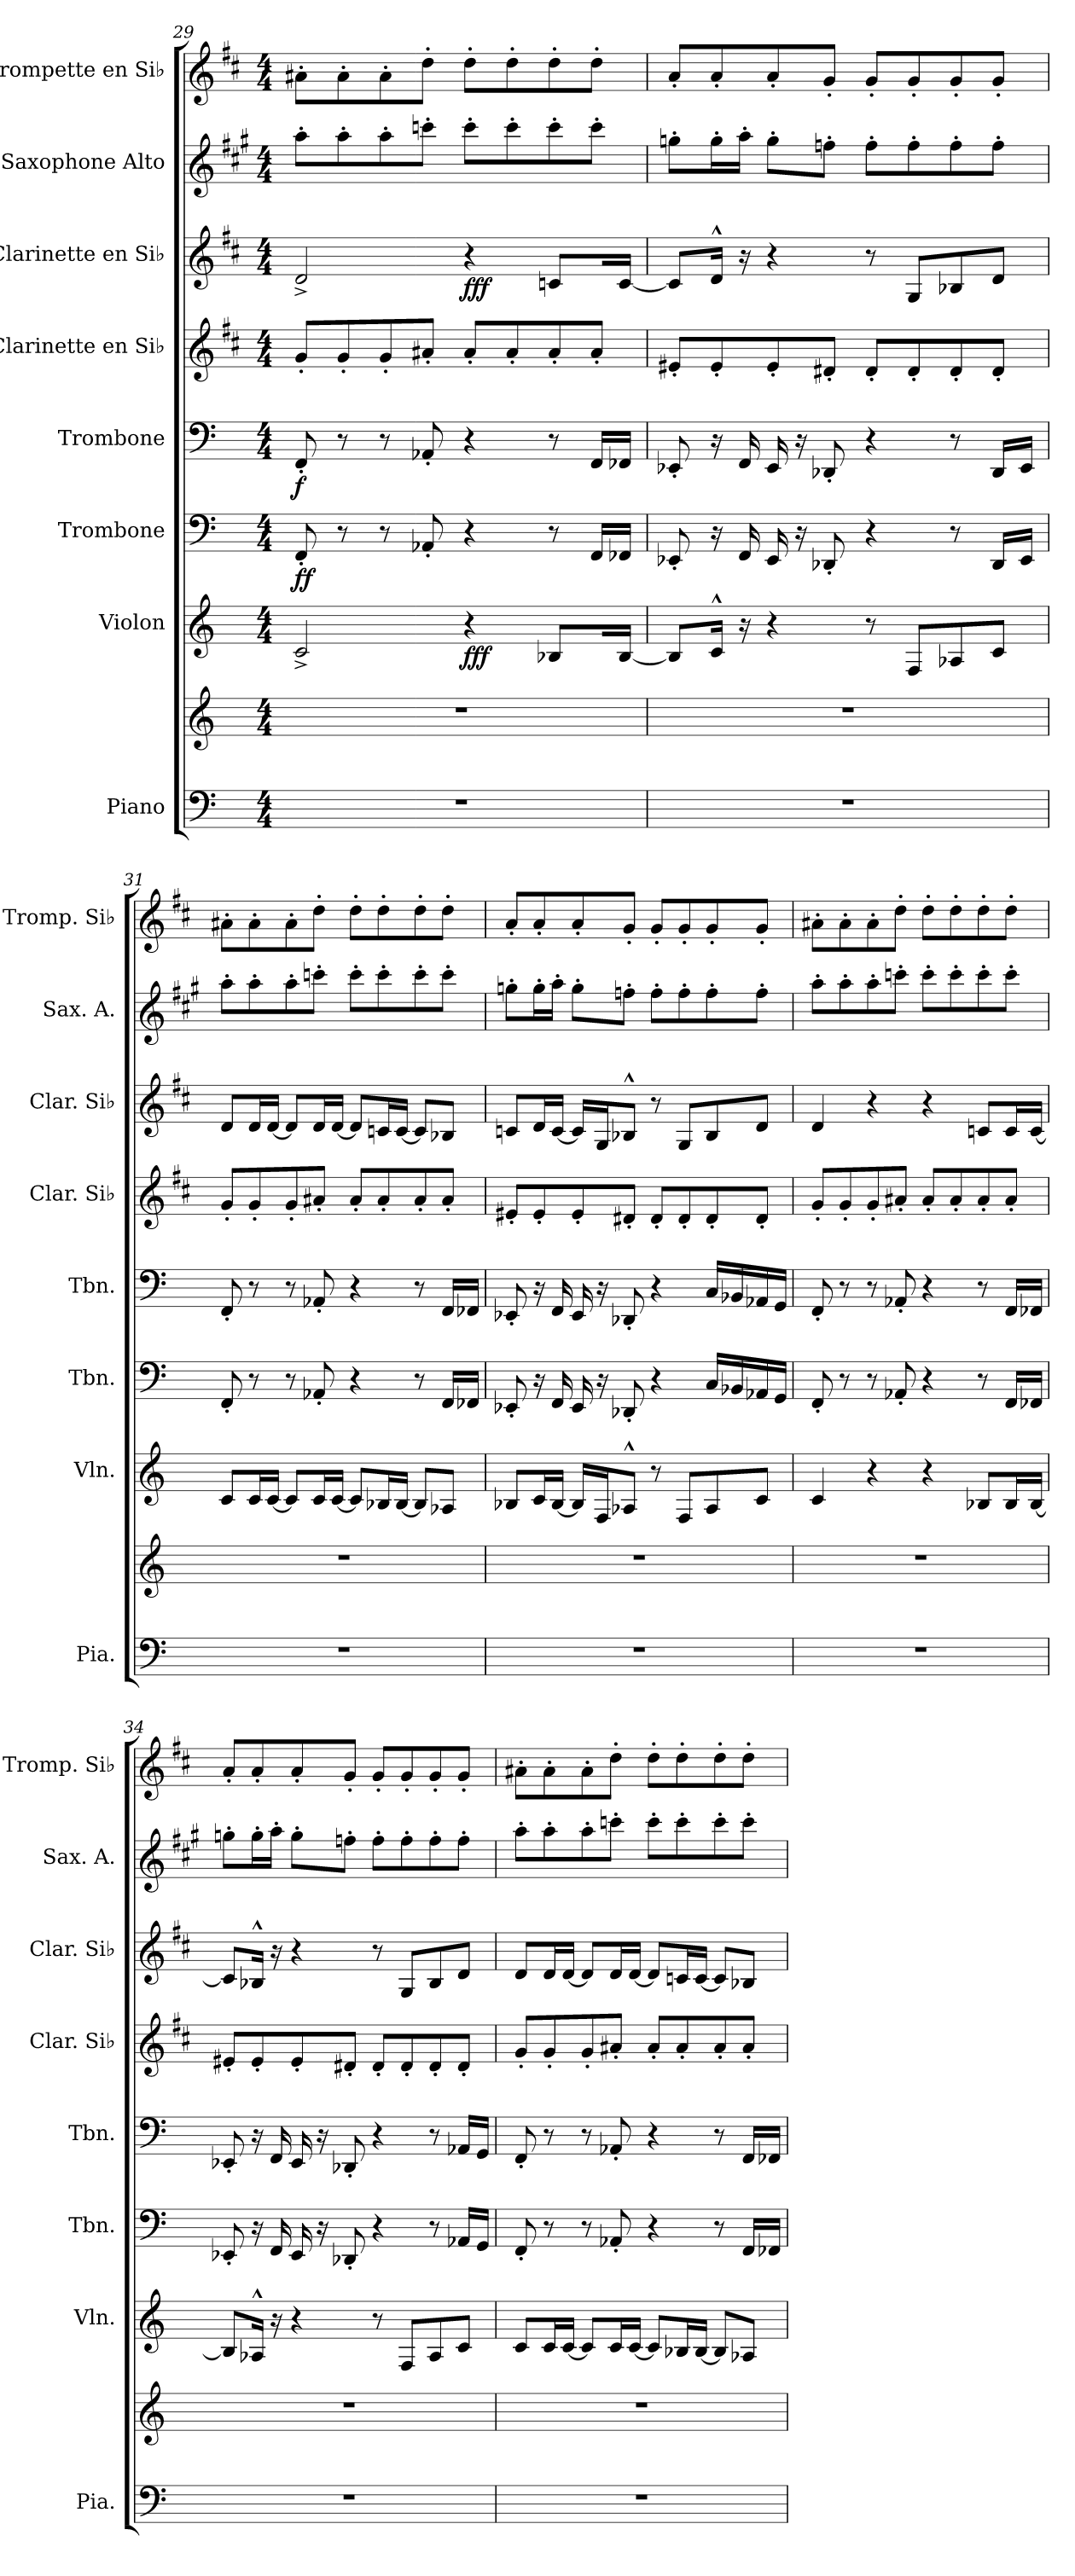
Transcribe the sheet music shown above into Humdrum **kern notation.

**kern	**kern	**kern	**dynam	**kern	**dynam	**kern	**dynam	**kern	**kern	**dynam	**kern	**kern
*part8	*part8	*part7	*part7	*part6	*part6	*part5	*part5	*part4	*part3	*part3	*part2	*part1
*staff9	*staff8	*staff7	*staff7	*staff6	*staff6	*staff5	*staff5	*staff4	*staff3	*staff3	*staff2	*staff1
*I"Piano	*	*I"Violon	*	*I"Trombone	*	*I"Trombone	*	*I"Clarinette en Si♭	*I"Clarinette en Si♭	*	*I"Saxophone Alto	*I"Trompette en Si♭
*I'Pia.	*	*I'Vln.	*	*I'Tbn.	*	*I'Tbn.	*	*I'Clar. Si♭	*I'Clar. Si♭	*	*I'Sax. A.	*I'Tromp. Si♭
!!LO:PB:g=z
*clefF4	*clefG2	*clefG2	*	*clefF4	*	*clefF4	*	*clefG2	*clefG2	*	*clefG2	*clefG2
*	*	*	*	*	*	*	*	*ITrd1c2	*ITrd1c2	*	*ITrd5c9	*ITrd1c2
*k[]	*k[]	*k[]	*	*k[]	*	*k[]	*	*k[]	*k[]	*	*k[]	*k[]
*M4/4	*M4/4	*M4/4	*	*M4/4	*	*M4/4	*	*M4/4	*M4/4	*	*M4/4	*M4/4
=29	=29	=29	=29	=29	=29	=29	=29	=29	=29	=29	=29	=29
!	!	!	!	!	!LO:DY:b	!	!	!	!	!	!	!
!	!	!	!	!	!LO:DY:n=1:b	!	!LO:DY:b	!	!	!	!	!
1r	1r	2c^/	.	8FF'/	f f	8FF'/	f	8f'/L	2c^/	.	8cc'\L	8g#X'\L
.	.	.	.	8r	.	8r	.	8f'/	.	.	8cc'\	8g#'\
.	.	.	.	8r	.	8r	.	8f'/	.	.	8cc'\	8g#'\
.	.	.	.	8AA-X'/	.	8AA-X'/	.	8g#X'/J	.	.	8ee-X'\J	8cc'\J
!	!	!	!LO:DY:b	!	!	!	!	!	!	!LO:DY:b	!	!
.	.	4r	fff	4r	.	4r	.	8g#'/L	4r	fff	8ee-'\L	8cc'\L
.	.	.	.	.	.	.	.	8g#'/	.	.	8ee-'\	8cc'\
.	.	8B-X/L	.	8r	.	8r	.	8g#'/	8B-X/L	.	8ee-'\	8cc'\
.	.	16B-/Lyy	.	16FF/LL	.	16FF/LL	.	8g#'/J	16B-/Lyy	.	8ee-'\J	8cc'\J
.	.	[16B-/JJ	.	16FF-X/JJ	.	16FF-X/JJ	.	.	[16B-/JJ	.	.	.
=30	=30	=30	=30	=30	=30	=30	=30	=30	=30	=30	=30	=30
1r	1r	8B-/L]	.	8EE-X'/	.	8EE-X'/	.	8d#X'/L	8B-/L]	.	8b-X'\L	8g'/L
.	.	16c^^/Jk	.	16r	.	16r	.	8d#'/	16c^^/Jk	.	16b-'\L	8g'/
.	.	16r	.	16FF/	.	16FF/	.	.	16r	.	16cc'\JJ	.
.	.	4r	.	16EE-/	.	16EE-/	.	8d#'/	4r	.	8b-'\L	8g'/
.	.	.	.	16r	.	16r	.	.	.	.	.	.
.	.	.	.	8DD-X'/	.	8DD-X'/	.	8c#X'/J	.	.	8a-X'\J	8f'/J
.	.	8r	.	4r	.	4r	.	8c#'/L	8r	.	8a-'\L	8f'/L
.	.	8F/L	.	.	.	.	.	8c#'/	8F/L	.	8a-'\	8f'/
.	.	8A-X/	.	8r	.	8r	.	8c#'/	8A-X/	.	8a-'\	8f'/
.	.	8c/J	.	16DD-/LL	.	16DD-/LL	.	8c#'/J	8c/J	.	8a-'\J	8f'/J
.	.	.	.	16EE-/JJ	.	16EE-/JJ	.	.	.	.	.	.
!!LO:PB:g=z
=31	=31	=31	=31	=31	=31	=31	=31	=31	=31	=31	=31	=31
1r	1r	8c/L	.	8FF'/	.	8FF'/	.	8f'/L	8c/L	.	8cc'\L	8g#X'\L
.	.	16c/L	.	8r	.	8r	.	8f'/	16c/L	.	8cc'\	8g#'\
.	.	[16c/JJ	.	.	.	.	.	.	[16c/JJ	.	.	.
.	.	8c/L]	.	8r	.	8r	.	8f'/	8c/L]	.	8cc'\	8g#'\
.	.	16c/L	.	8AA-X'/	.	8AA-X'/	.	8g#X'/J	16c/L	.	8ee-X'\J	8cc'\J
.	.	[16c/JJ	.	.	.	.	.	.	[16c/JJ	.	.	.
.	.	8c/L]	.	4r	.	4r	.	8g#'/L	8c/L]	.	8ee-'\L	8cc'\L
.	.	16B-X/L	.	.	.	.	.	8g#'/	16B-X/L	.	8ee-'\	8cc'\
.	.	[16B-/JJ	.	.	.	.	.	.	[16B-/JJ	.	.	.
.	.	8B-/L]	.	8r	.	8r	.	8g#'/	8B-/L]	.	8ee-'\	8cc'\
.	.	8A-X/J	.	16FF/LL	.	16FF/LL	.	8g#'/J	8A-X/J	.	8ee-'\J	8cc'\J
.	.	.	.	16FF-X/JJ	.	16FF-X/JJ	.	.	.	.	.	.
=32	=32	=32	=32	=32	=32	=32	=32	=32	=32	=32	=32	=32
1r	1r	8B-X/L	.	8EE-X'/	.	8EE-X'/	.	8d#X'/L	8B-X/L	.	8b-X'\L	8g'/L
.	.	16c/L	.	16r	.	16r	.	8d#'/	16c/L	.	16b-'\L	8g'/
.	.	[16B-/JJ	.	16FF/	.	16FF/	.	.	[16B-/JJ	.	16cc'\JJ	.
.	.	16B-/LL]	.	16EE-/	.	16EE-/	.	8d#'/	16B-/LL]	.	8b-'\L	8g'/
.	.	16F/J	.	16r	.	16r	.	.	16F/J	.	.	.
.	.	8A-X^^/J	.	8DD-X'/	.	8DD-X'/	.	8c#X'/J	8A-X^^/J	.	8a-X'\J	8f'/J
.	.	8r	.	4r	.	4r	.	8c#'/L	8r	.	8a-'\L	8f'/L
.	.	8F/L	.	.	.	.	.	8c#'/	8F/L	.	8a-'\	8f'/
.	.	8A-/	.	16C/LL	.	16C/LL	.	8c#'/	8A-/	.	8a-'\	8f'/
.	.	.	.	16BB-X/	.	16BB-X/	.	.	.	.	.	.
.	.	8c/J	.	16AA-X/	.	16AA-X/	.	8c#'/J	8c/J	.	8a-'\J	8f'/J
.	.	.	.	16GG/JJ	.	16GG/JJ	.	.	.	.	.	.
!!LO:PB:g=z
=33	=33	=33	=33	=33	=33	=33	=33	=33	=33	=33	=33	=33
1r	1r	4c/	.	8FF'/	.	8FF'/	.	8f'/L	4c/	.	8cc'\L	8g#X'\L
.	.	.	.	8r	.	8r	.	8f'/	.	.	8cc'\	8g#'\
.	.	4r	.	8r	.	8r	.	8f'/	4r	.	8cc'\	8g#'\
.	.	.	.	8AA-X'/	.	8AA-X'/	.	8g#X'/J	.	.	8ee-X'\J	8cc'\J
.	.	4r	.	4r	.	4r	.	8g#'/L	4r	.	8ee-'\L	8cc'\L
.	.	.	.	.	.	.	.	8g#'/	.	.	8ee-'\	8cc'\
.	.	8B-X/L	.	8r	.	8r	.	8g#'/	8B-X/L	.	8ee-'\	8cc'\
.	.	16B-/L	.	16FF/LL	.	16FF/LL	.	8g#'/J	16B-/L	.	8ee-'\J	8cc'\J
.	.	[16B-/JJ	.	16FF-X/JJ	.	16FF-X/JJ	.	.	[16B-/JJ	.	.	.
=34	=34	=34	=34	=34	=34	=34	=34	=34	=34	=34	=34	=34
1r	1r	8B-/L]	.	8EE-X'/	.	8EE-X'/	.	8d#X'/L	8B-/L]	.	8b-X'\L	8g'/L
.	.	16A-X^^/Jk	.	16r	.	16r	.	8d#'/	16A-X^^/Jk	.	16b-'\L	8g'/
.	.	16r	.	16FF/	.	16FF/	.	.	16r	.	16cc'\JJ	.
.	.	4r	.	16EE-/	.	16EE-/	.	8d#'/	4r	.	8b-'\L	8g'/
.	.	.	.	16r	.	16r	.	.	.	.	.	.
.	.	.	.	8DD-X'/	.	8DD-X'/	.	8c#X'/J	.	.	8a-X'\J	8f'/J
.	.	8r	.	4r	.	4r	.	8c#'/L	8r	.	8a-'\L	8f'/L
.	.	8F/L	.	.	.	.	.	8c#'/	8F/L	.	8a-'\	8f'/
.	.	8A-/	.	8r	.	8r	.	8c#'/	8A-/	.	8a-'\	8f'/
.	.	8c/J	.	16AA-X/LL	.	16AA-X/LL	.	8c#'/J	8c/J	.	8a-'\J	8f'/J
.	.	.	.	16GG/JJ	.	16GG/JJ	.	.	.	.	.	.
!!LO:PB:g=z
=35	=35	=35	=35	=35	=35	=35	=35	=35	=35	=35	=35	=35
1r	1r	8c/L	.	8FF'/	.	8FF'/	.	8f'/L	8c/L	.	8cc'\L	8g#X'\L
.	.	16c/L	.	8r	.	8r	.	8f'/	16c/L	.	8cc'\	8g#'\
.	.	[16c/JJ	.	.	.	.	.	.	[16c/JJ	.	.	.
.	.	8c/L]	.	8r	.	8r	.	8f'/	8c/L]	.	8cc'\	8g#'\
.	.	16c/L	.	8AA-X'/	.	8AA-X'/	.	8g#X'/J	16c/L	.	8ee-X'\J	8cc'\J
.	.	[16c/JJ	.	.	.	.	.	.	[16c/JJ	.	.	.
.	.	8c/L]	.	4r	.	4r	.	8g#'/L	8c/L]	.	8ee-'\L	8cc'\L
.	.	16B-X/L	.	.	.	.	.	8g#'/	16B-X/L	.	8ee-'\	8cc'\
.	.	[16B-/JJ	.	.	.	.	.	.	[16B-/JJ	.	.	.
.	.	8B-/L]	.	8r	.	8r	.	8g#'/	8B-/L]	.	8ee-'\	8cc'\
.	.	8A-X/J	.	16FF/LL	.	16FF/LL	.	8g#'/J	8A-X/J	.	8ee-'\J	8cc'\J
.	.	.	.	16FF-X/JJ	.	16FF-X/JJ	.	.	.	.	.	.
=	=	=	=	=	=	=	=	=	=	=	=	=
*-	*-	*-	*-	*-	*-	*-	*-	*-	*-	*-	*-	*-
